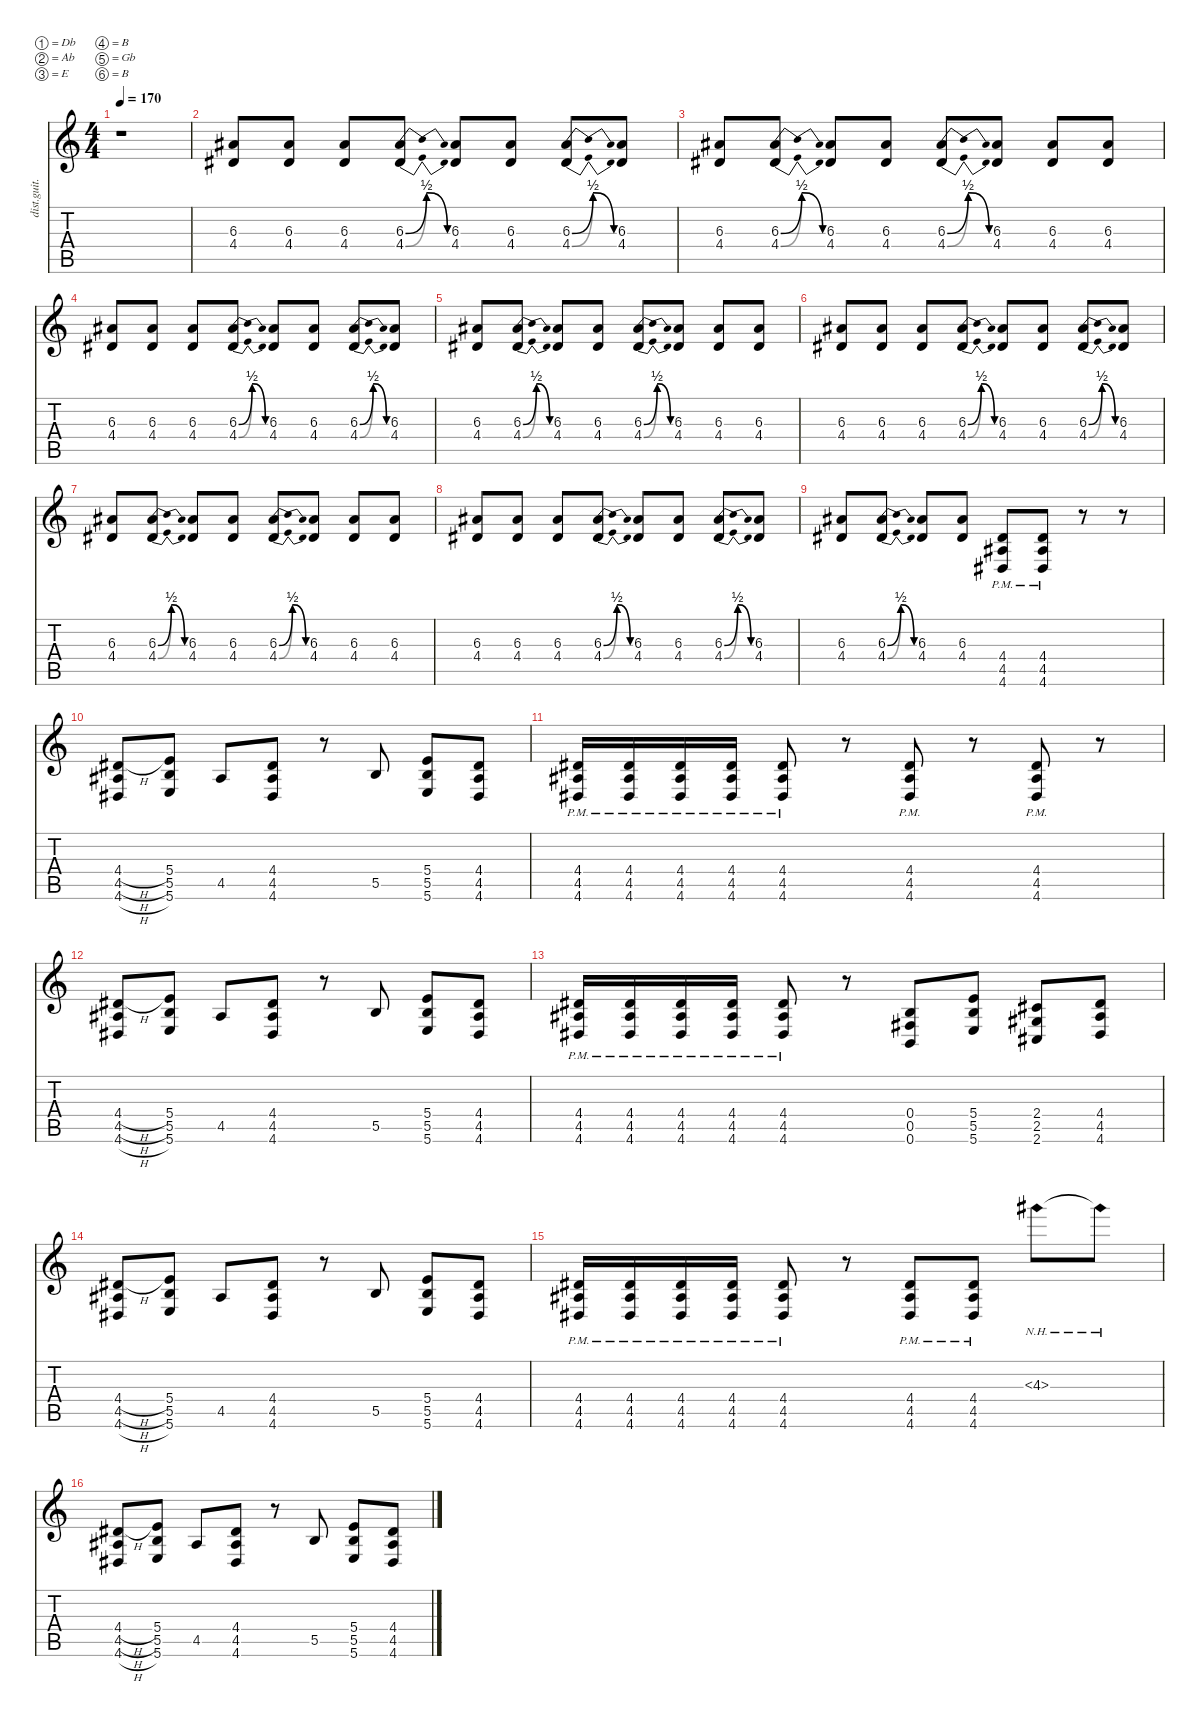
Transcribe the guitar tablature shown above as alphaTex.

\defaultSystemsLayout 4
\hideDynamics
\bracketExtendMode nobrackets
\otherSystemsTrackNameOrientation horizontal
\track ("Distortion Guitar" "dist.guit.") {instrument distortionguitar}
\staff {score tabs}
\tuning (Db4 Ab3 E3 B2 Gb2 B1)
\ts (4 4)
\tempo 170
\clef g2
\ks c
r.1{dy mf instrument distortionguitar beam Down} |
(4.4{acc #} 6.3{acc #}).8{beam Up} (4.4{acc #} 6.3{acc #}).8{beam Up} (4.4{acc #} 6.3{acc #}).8{beam Up} (4.4{be (bendrelease 0 0 10.799999999999999 2 20.4 2 30 0) acc #} 6.3{be (bendrelease 0 0 9.6 2 20.4 2 30 0) acc #}).8{beam Up} (4.4{acc #} 6.3{acc #}).8{beam Up} (4.4{acc #} 6.3{acc #}).8{beam Up} (4.4{be (bendrelease 0 0 10.2 2 20.4 2 30 0) acc #} 6.3{be (bendrelease 0 0 10.799999999999999 2 20.4 2 30 0) acc #}).8{beam Up} (4.4{acc #} 6.3{acc #}).8{beam Up} |
(6.3{acc #} 4.4{acc #}).8{beam Up} (6.3{be (bendrelease 0 0 10.799999999999999 2 20.4 2 30 0) acc #} 4.4{be (bendrelease 0 0 10.2 2 20.4 2 30 0) acc #}).8{beam Up} (6.3{acc #} 4.4{acc #}).8{beam Up} (6.3{acc #} 4.4{acc #}).8{beam Up} (6.3{be (bendrelease 0 0 9.6 2 20.4 2 30 0) acc #} 4.4{be (bendrelease 0 0 9.6 2 20.4 2 30 0) acc #}).8{beam Up} (6.3{acc #} 4.4{acc #}).8{beam Up} (6.3{acc #} 4.4{acc #}).8{beam Up} (6.3{acc #} 4.4{acc #}).8{beam Up} |
(4.4{acc #} 6.3{acc #}).8{beam Up} (4.4{acc #} 6.3{acc #}).8{beam Up} (4.4{acc #} 6.3{acc #}).8{beam Up} (4.4{be (bendrelease 0 0 10.799999999999999 2 20.4 2 30 0) acc #} 6.3{be (bendrelease 0 0 9.6 2 20.4 2 30 0) acc #}).8{beam Up} (4.4{acc #} 6.3{acc #}).8{beam Up} (4.4{acc #} 6.3{acc #}).8{beam Up} (4.4{be (bendrelease 0 0 10.2 2 20.4 2 30 0) acc #} 6.3{be (bendrelease 0 0 10.799999999999999 2 20.4 2 30 0) acc #}).8{beam Up} (4.4{acc #} 6.3{acc #}).8{beam Up} |
(6.3{acc #} 4.4{acc #}).8{beam Up} (6.3{be (bendrelease 0 0 10.799999999999999 2 20.4 2 30 0) acc #} 4.4{be (bendrelease 0 0 10.2 2 20.4 2 30 0) acc #}).8{beam Up} (6.3{acc #} 4.4{acc #}).8{beam Up} (6.3{acc #} 4.4{acc #}).8{beam Up} (6.3{be (bendrelease 0 0 9.6 2 20.4 2 30 0) acc #} 4.4{be (bendrelease 0 0 9.6 2 20.4 2 30 0) acc #}).8{beam Up} (6.3{acc #} 4.4{acc #}).8{beam Up} (6.3{acc #} 4.4{acc #}).8{beam Up} (6.3{acc #} 4.4{acc #}).8{beam Up} |
(4.4{acc #} 6.3{acc #}).8{beam Up} (4.4{acc #} 6.3{acc #}).8{beam Up} (4.4{acc #} 6.3{acc #}).8{beam Up} (4.4{be (bendrelease 0 0 10.799999999999999 2 20.4 2 30 0) acc #} 6.3{be (bendrelease 0 0 9.6 2 20.4 2 30 0) acc #}).8{beam Up} (4.4{acc #} 6.3{acc #}).8{beam Up} (4.4{acc #} 6.3{acc #}).8{beam Up} (4.4{be (bendrelease 0 0 10.2 2 20.4 2 30 0) acc #} 6.3{be (bendrelease 0 0 10.799999999999999 2 20.4 2 30 0) acc #}).8{beam Up} (4.4{acc #} 6.3{acc #}).8{beam Up} |
(6.3{acc #} 4.4{acc #}).8{beam Up} (6.3{be (bendrelease 0 0 10.799999999999999 2 20.4 2 30 0) acc #} 4.4{be (bendrelease 0 0 10.2 2 20.4 2 30 0) acc #}).8{beam Up} (6.3{acc #} 4.4{acc #}).8{beam Up} (6.3{acc #} 4.4{acc #}).8{beam Up} (6.3{be (bendrelease 0 0 9.6 2 20.4 2 30 0) acc #} 4.4{be (bendrelease 0 0 9.6 2 20.4 2 30 0) acc #}).8{beam Up} (6.3{acc #} 4.4{acc #}).8{beam Up} (6.3{acc #} 4.4{acc #}).8{beam Up} (6.3{acc #} 4.4{acc #}).8{beam Up} |
(4.4{acc #} 6.3{acc #}).8{beam Up} (4.4{acc #} 6.3{acc #}).8{beam Up} (4.4{acc #} 6.3{acc #}).8{beam Up} (4.4{be (bendrelease 0 0 10.799999999999999 2 20.4 2 30 0) acc #} 6.3{be (bendrelease 0 0 9.6 2 20.4 2 30 0) acc #}).8{beam Up} (4.4{acc #} 6.3{acc #}).8{beam Up} (4.4{acc #} 6.3{acc #}).8{beam Up} (4.4{be (bendrelease 0 0 10.2 2 20.4 2 30 0) acc #} 6.3{be (bendrelease 0 0 10.799999999999999 2 20.4 2 30 0) acc #}).8{beam Up} (4.4{acc #} 6.3{acc #}).8{beam Up} |
(6.3{acc #} 4.4{acc #}).8{beam Up} (6.3{be (bendrelease 0 0 10.799999999999999 2 20.4 2 30 0) acc #} 4.4{be (bendrelease 0 0 10.2 2 20.4 2 30 0) acc #}).8{beam Up} (6.3{acc #} 4.4{acc #}).8{beam Up} (6.3{acc #} 4.4{acc #}).8{beam Up} (4.6{pm acc #} 4.5{pm acc #} 4.4{pm acc #}).8{beam Up} (4.4{pm acc #} 4.5{pm acc #} 4.6{pm acc #}).8{beam Up} r.8{beam Up} r.8{beam Up} |
(4.6{h acc #} 4.5{h acc #} 4.4{h acc #}).8{beam Up} (5.6 5.5 5.4).8{beam Up} 4.5{acc #}.8{beam Up} (4.6{acc #} 4.5{acc #} 4.4{acc #}).8{beam Up} r.8{beam Up} 5.5.8{beam Up} (5.6 5.5 5.4).8{beam Up} (4.6{acc #} 4.5{acc #} 4.4{acc #}).8{beam Up} |
(4.6{pm acc #} 4.5{pm acc #} 4.4{pm acc #}).16{beam Up} (4.6{pm acc #} 4.4{pm acc #} 4.5{pm acc #}).16{beam Up} (4.6{pm acc #} 4.5{pm acc #} 4.4{pm acc #}).16{beam Up} (4.6{pm acc #} 4.4{pm acc #} 4.5{pm acc #}).16{beam Up} (4.6{pm acc #} 4.5{pm acc #} 4.4{pm acc #}).8{beam Up} r.8{beam Up} (4.6{pm acc #} 4.4{pm acc #} 4.5{pm acc #}).8{beam Up} r.8{beam Up} (4.6{pm acc #} 4.5{pm acc #} 4.4{pm acc #}).8{beam Up} r.8{beam Up} |
(4.6{h acc #} 4.5{h acc #} 4.4{h acc #}).8{beam Up} (5.6 5.5 5.4).8{beam Up} 4.5{acc #}.8{beam Up} (4.6{acc #} 4.5{acc #} 4.4{acc #}).8{beam Up} r.8{beam Up} 5.5.8{beam Up} (5.6 5.5 5.4).8{beam Up} (4.6{acc #} 4.5{acc #} 4.4{acc #}).8{beam Up} |
(4.6{pm acc #} 4.5{pm acc #} 4.4{pm acc #}).16{beam Up} (4.6{pm acc #} 4.4{pm acc #} 4.5{pm acc #}).16{beam Up} (4.6{pm acc #} 4.5{pm acc #} 4.4{pm acc #}).16{beam Up} (4.6{pm acc #} 4.4{pm acc #} 4.5{pm acc #}).16{beam Up} (4.6{pm acc #} 4.5{pm acc #} 4.4{pm acc #}).8{beam Up} r.8{beam Up} (0.6 0.5{acc #} 0.4).8{beam Up} (5.6 5.4 5.5).8{beam Up} (2.6{acc #} 2.5{acc #} 2.4{acc #}).8{beam Up} (4.6{acc #} 4.4{acc #} 4.5{acc #}).8{beam Up} |
(4.6{h acc #} 4.5{h acc #} 4.4{h acc #}).8{beam Up} (5.6 5.5 5.4).8{beam Up} 4.5{acc #}.8{beam Up} (4.6{acc #} 4.5{acc #} 4.4{acc #}).8{beam Up} r.8{beam Up} 5.5.8{beam Up} (5.6 5.5 5.4).8{beam Up} (4.6{acc #} 4.5{acc #} 4.4{acc #}).8{beam Up} |
(4.6{pm acc #} 4.5{pm acc #} 4.4{pm acc #}).16{beam Up} (4.6{pm acc #} 4.4{pm acc #} 4.5{pm acc #}).16{beam Up} (4.6{pm acc #} 4.5{pm acc #} 4.4{pm acc #}).16{beam Up} (4.6{pm acc #} 4.4{pm acc #} 4.5{pm acc #}).16{beam Up} (4.6{pm acc #} 4.5{pm acc #} 4.4{pm acc #}).8{beam Up} r.8{beam Up} (4.6{pm acc #} 4.5{pm acc #} 4.4{pm acc #}).8{beam Up} (4.6{pm acc #} 4.4{pm acc #} 4.5{pm acc #}).8{beam Up} 4.3{nh acc #}.8{beam Down} 4.3{nh t acc #}.8{beam Down} |
(4.6{h acc #} 4.5{h acc #} 4.4{h acc #}).8{beam Up} (5.6 5.5 5.4).8{beam Up} 4.5{acc #}.8{beam Up} (4.6{acc #} 4.5{acc #} 4.4{acc #}).8{beam Up} r.8{beam Up} 5.5.8{beam Up} (5.6 5.5 5.4).8{beam Up} (4.6{acc #} 4.5{acc #} 4.4{acc #}).8{beam Up}
